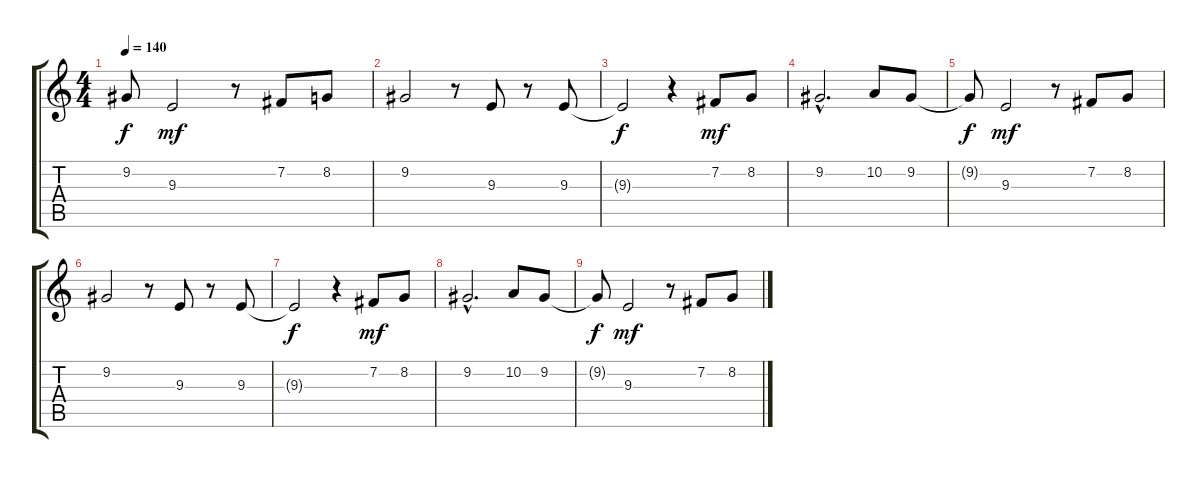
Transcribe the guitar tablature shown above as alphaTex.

\track "" {instrument clavinet}
\staff {score tabs}
\tuning (E4 B3 G3 D3 A2 E2) {hide}
\ts (4 4)
\tempo 140
\clef g2
\ks c
9.2{t}.8{dy f} 9.3.2{dy mf volume 8} r.8 7.2.8 8.2.8 |
9.2.2{volume 6} r.8 9.3.8 r.8 9.3.8 |
9.3{t}.2{dy f} r.4 7.2.8{dy mf volume 6} 8.2.8 |
9.2{hac}.2{d volume 4} 10.2.8 9.2.8 |
9.2{t}.8{dy f} 9.3.2{dy mf volume 2} r.8 7.2.8 8.2.8 |
9.2.2{volume 2} r.8 9.3.8 r.8 9.3.8 |
9.3{t}.2{dy f} r.4 7.2.8{dy mf volume 2} 8.2.8 |
9.2{hac}.2{d volume 1} 10.2.8 9.2.8 |
9.2{t}.8{dy f} 9.3.2{dy mf volume 1} r.8 7.2.8{volume 0} 8.2.8
